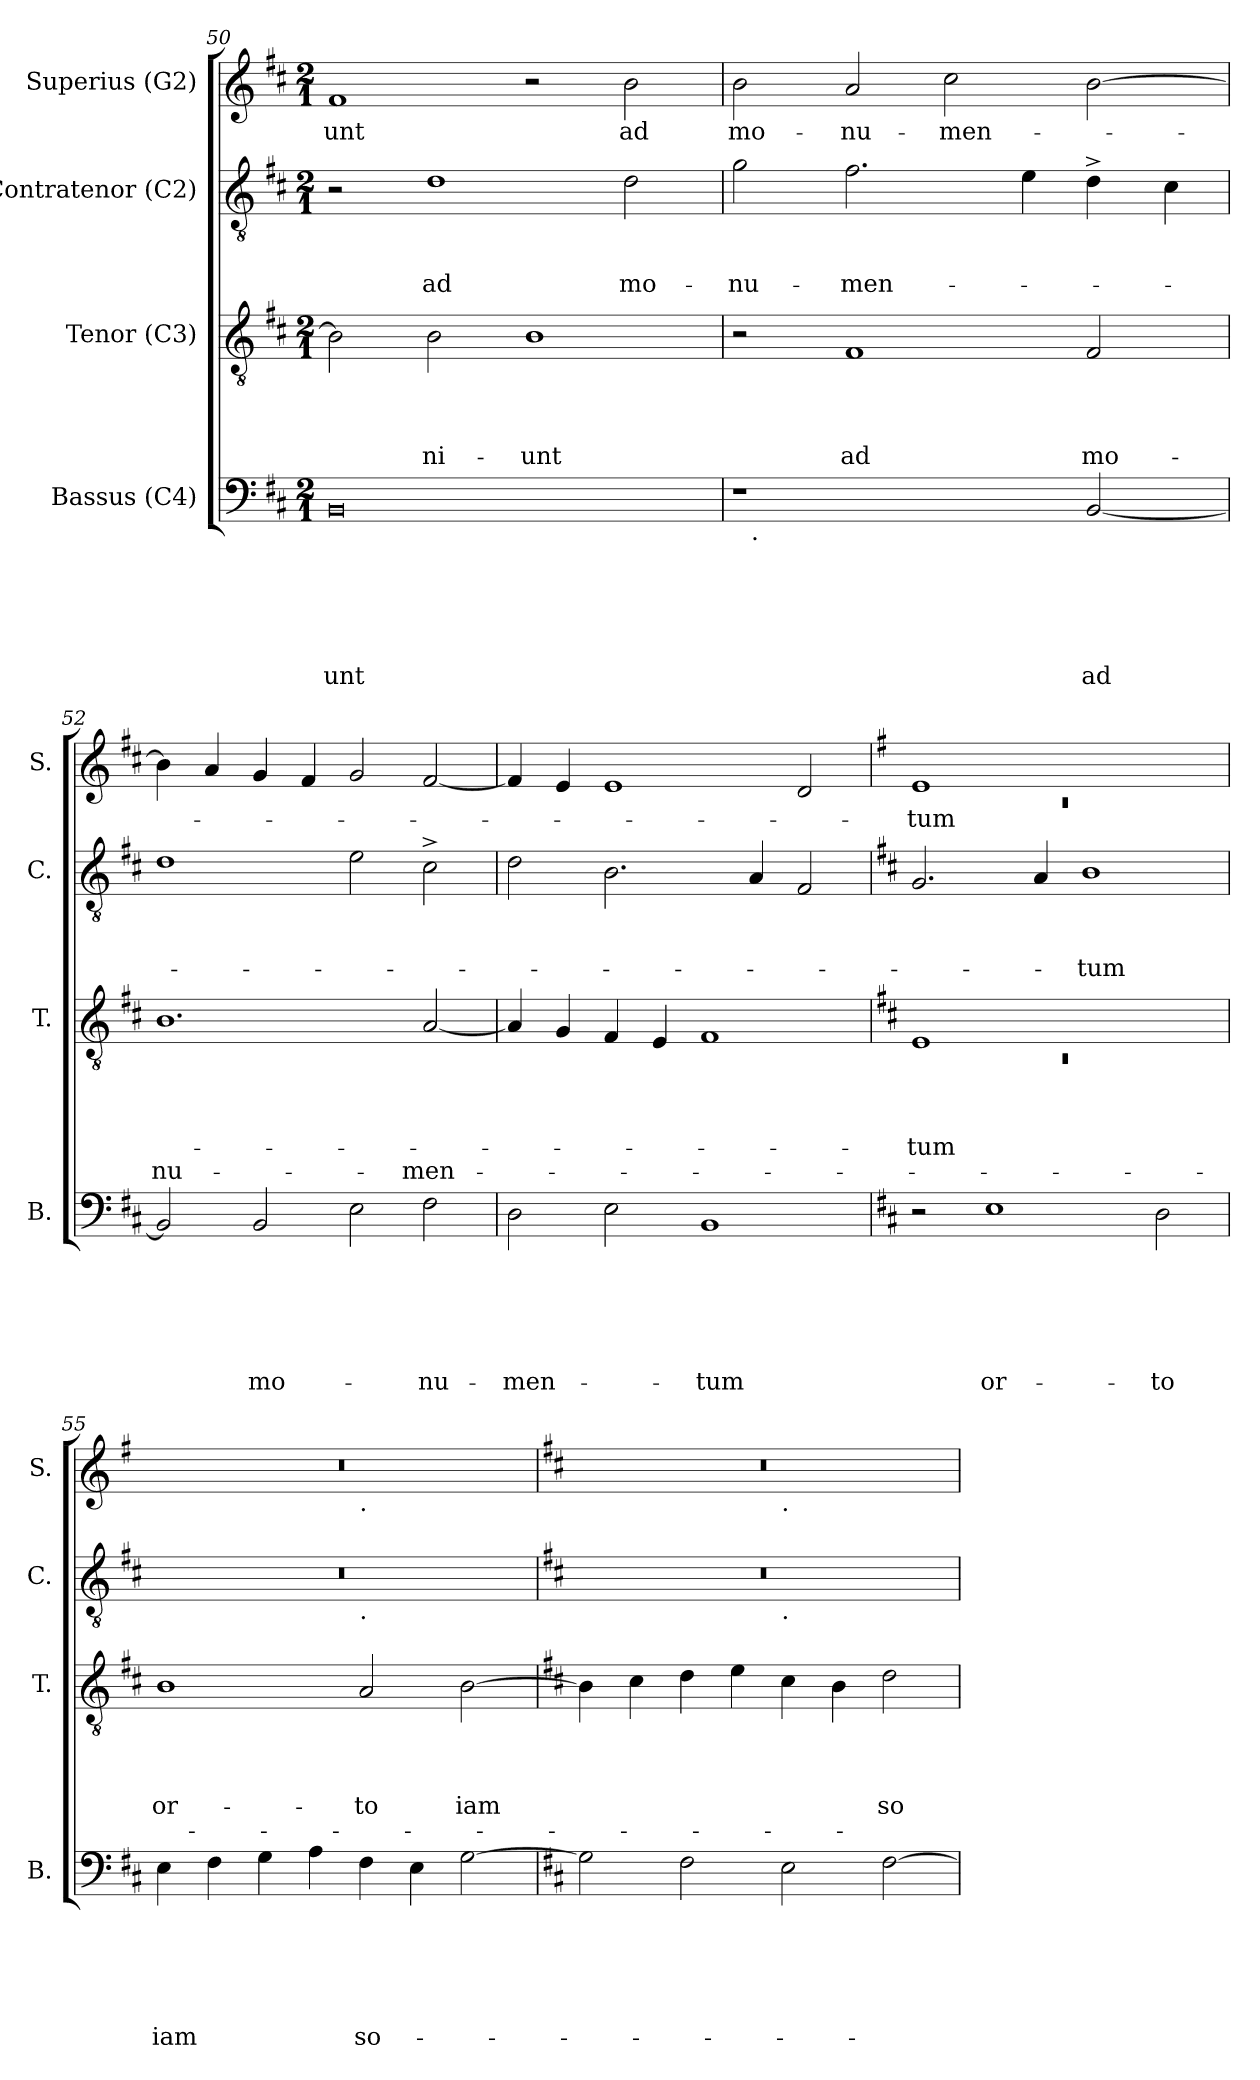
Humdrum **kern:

**kern	**text	**text	**text	**text	**text	**text	**kern	**text	**text	**text	**text	**text	**kern	**text	**text	**text	**kern	**text
*part4	*part4	*part4	*part4	*part4	*part4	*part4	*part3	*part3	*part3	*part3	*part3	*part3	*part2	*part2	*part2	*part2	*part1	*part1
*staff4	*staff4	*staff4	*staff4	*staff4	*staff4	*staff4	*staff3	*staff3	*staff3	*staff3	*staff3	*staff3	*staff2	*staff2	*staff2	*staff2	*staff1	*staff1
*I"Bassus (C4)	*	*	*	*	*	*	*I"Tenor (C3)	*	*	*	*	*	*I"Contratenor (C2)	*	*	*	*I"Superius (G2)	*
*I'B.	*	*	*	*	*	*	*I'T.	*	*	*	*	*	*I'C.	*	*	*	*I'S.	*
*clefF4	*	*	*	*	*	*	*clefGv2	*	*	*	*	*	*clefGv2	*	*	*	*clefG2	*
*k[f#c#]	*	*	*	*	*	*	*k[f#c#]	*	*	*	*	*	*k[f#c#]	*	*	*	*k[f#c#]	*
*D:	*	*	*	*	*	*	*D:	*	*	*	*	*	*D:	*	*	*	*D:	*
*M2/1	*	*	*	*	*	*	*M2/1	*	*	*	*	*	*M2/1	*	*	*	*M2/1	*
=50	=50	=50	=50	=50	=50	=50	=50	=50	=50	=50	=50	=50	=50	=50	=50	=50	=50	=50
!	!	!	!	!	!	!LO:LY:b	!	!	!	!	!	!	!	!	!	!	!	!LO:LY:b
0BB	.	.	.	.	.	-unt	2B\]	.	.	.	.	.	2r	.	.	.	1f#	-unt
!	!	!	!	!	!	!	!	!	!	!	!LO:LY:b	!	!	!	!	!LO:LY:b	!	!
.	.	.	.	.	.	.	2B\	.	.	.	-ni-	.	1d	.	.	ad	.	.
!	!	!	!	!	!	!	!	!	!	!	!LO:LY:b	!	!	!	!	!	!	!
.	.	.	.	.	.	.	1B	.	.	.	-unt	.	.	.	.	.	2r	.
!	!	!	!	!	!	!	!	!	!	!	!	!	!	!	!	!LO:LY:b	!	!LO:LY:b
.	.	.	.	.	.	.	.	.	.	.	.	.	2d\	.	.	mo-	2b\	ad
=51	=51	=51	=51	=51	=51	=51	=51	=51	=51	=51	=51	=51	=51	=51	=51	=51	=51	=51
!	!	!	!	!	!	!	!	!	!	!	!	!	!	!	!	!LO:LY:b	!	!LO:LY:b
*^	*	*	*	*	*	*	*	*	*	*	*	*	*	*	*	*	*	*
1r	32ryy	.	.	.	.	.	.	2r	.	.	.	.	.	2g\	.	.	-nu-	2b\	mo-
!	!LO:TX:b:t=.	!	!	!	!	!	!	!	!	!	!	!	!	!	!	!	!	!	!
.	1ryy	.	.	.	.	.	.	.	.	.	.	.	.	.	.	.	.	.	.
!	!	!	!	!	!	!	!	!	!	!	!	!LO:LY:b	!	!	!	!	!LO:LY:b	!	!LO:LY:b
.	.	.	.	.	.	.	.	1F#	.	.	.	ad	.	2.f#\	.	.	-men-	2a/	-nu-
!	!	!	!	!	!	!	!	!	!	!	!	!	!	!	!	!	!	!	!LO:LY:b
2ryy	.	.	.	.	.	.	.	.	.	.	.	.	.	.	.	.	.	2cc#\	-men-
.	2ryy	.	.	.	.	.	.	.	.	.	.	.	.	.	.	.	.	.	.
.	.	.	.	.	.	.	.	.	.	.	.	.	.	4e\	.	.	.	.	.
!	!	!	!	!	!	!	!LO:LY:b	!	!	!	!	!LO:LY:b	!	!	!	!	!	!	!
[<2BB/	.	.	.	.	.	.	ad	2F#/	.	.	.	mo-	.	4d^>\	.	.	.	[<2b\	.
.	4...ryy	.	.	.	.	.	.	.	.	.	.	.	.	.	.	.	.	.	.
.	.	.	.	.	.	.	.	.	.	.	.	.	.	4c#\	.	.	.	.	.
!!LO:LB:g=z
=52	=52	=52	=52	=52	=52	=52	=52	=52	=52	=52	=52	=52	=52	=52	=52	=52	=52	=52	=52
!	!	!	!	!	!	!	!	!	!	!	!	!	!LO:LY:b	!	!	!	!	!	!
*v	*v	*	*	*	*	*	*	*	*	*	*	*	*	*	*	*	*	*	*
2BB/]	.	.	.	.	.	.	1.B	.	.	.	.	-nu-	1d	.	.	.	4b\]	.
.	.	.	.	.	.	.	.	.	.	.	.	.	.	.	.	.	4a/	.
!	!	!	!	!	!	!LO:LY:b	!	!	!	!	!	!	!	!	!	!	!	!
2BB/	.	.	.	.	.	mo-	.	.	.	.	.	.	.	.	.	.	4g/	.
.	.	.	.	.	.	.	.	.	.	.	.	.	.	.	.	.	4f#/	.
2E\	.	.	.	.	.	.	.	.	.	.	.	.	2e\	.	.	.	2g/	.
!	!	!	!	!	!	!LO:LY:b	!	!	!	!	!	!LO:LY:b	!	!	!	!	!	!
2F#\	.	.	.	.	.	-nu-	[<2A/	.	.	.	.	-men-	2c#^>\	.	.	.	[<2f#/	.
=53	=53	=53	=53	=53	=53	=53	=53	=53	=53	=53	=53	=53	=53	=53	=53	=53	=53	=53
!	!	!	!	!	!	!LO:LY:b	!	!	!	!	!	!	!	!	!	!	!	!
2D\	.	.	.	.	.	-men-	4A/]	.	.	.	.	.	2d\	.	.	.	4f#/]	.
.	.	.	.	.	.	.	4G/	.	.	.	.	.	.	.	.	.	4e/	.
2E\	.	.	.	.	.	.	4F#/	.	.	.	.	.	2.B\	.	.	.	1e	.
.	.	.	.	.	.	.	4E/	.	.	.	.	.	.	.	.	.	.	.
!	!	!	!	!	!	!LO:LY:b	!	!	!	!	!	!	!	!	!	!	!	!
1BB	.	.	.	.	.	-tum	1F#	.	.	.	.	.	.	.	.	.	.	.
.	.	.	.	.	.	.	.	.	.	.	.	.	4A/	.	.	.	.	.
.	.	.	.	.	.	.	.	.	.	.	.	.	2F#/	.	.	.	2d/	.
=54	=54	=54	=54	=54	=54	=54	=54	=54	=54	=54	=54	=54	=54	=54	=54	=54	=54	=54
*	*	*	*	*	*	*	*	*	*	*	*	*	*	*	*	*	*k[f#]	*
*	*	*	*	*	*	*	*	*	*	*	*	*	*	*	*	*	*G:	*
*	*	*	*	*	*	*	*^	*	*	*	*	*	*	*	*	*	*^	*
!	!	!	!	!	!	!	!	!LO:N:vis=1	!	!	!	!LO:LY:b	!	!	!	!	!	!	!LO:N:vis=1	!LO:LY:b
2r	.	.	.	.	.	.	1E	0rC	.	.	.	-tum	.	2.G/	.	.	.	1e	0rc	-tum
!	!	!	!	!	!	!LO:LY:b	!	!	!	!	!	!	!	!	!	!	!	!	!	!
1E	.	.	.	.	.	or-	.	.	.	.	.	.	.	.	.	.	.	.	.	.
.	.	.	.	.	.	.	.	.	.	.	.	.	.	4A/	.	.	.	.	.	.
!	!	!	!	!	!	!	!	!	!	!	!	!	!	!	!	!	!LO:LY:b	!	!	!
.	.	.	.	.	.	.	1ryy	.	.	.	.	.	.	1B	.	.	-tum	1ryy	.	.
!	!	!	!	!	!	!LO:LY:b	!	!	!	!	!	!	!	!	!	!	!	!	!	!
2D\	.	.	.	.	.	-to	.	.	.	.	.	.	.	.	.	.	.	.	.	.
*	*	*	*	*	*	*	*v	*v	*	*	*	*	*	*	*	*	*	*	*	*
=55	=55	=55	=55	=55	=55	=55	=55	=55	=55	=55	=55	=55	=55	=55	=55	=55	=55	=55	=55
!	!	!	!	!	!	!LO:LY:b	!	!	!	!	!LO:LY:b	!	!	!	!	!	!	!	!
*	*	*	*	*	*	*	*	*	*	*	*	*	*^	*	*	*	*	*	*
4E\	.	.	.	.	.	iam	1B	.	.	.	or-	.	0r	1ryy	.	.	.	0r	1ryy	.
4F#\	.	.	.	.	.	.	.	.	.	.	.	.	.	.	.	.	.	.	.	.
4G\	.	.	.	.	.	.	.	.	.	.	.	.	.	.	.	.	.	.	.	.
4A\	.	.	.	.	.	.	.	.	.	.	.	.	.	.	.	.	.	.	.	.
!	!	!	!	!	!	!	!	!	!	!	!	!	!	!	!	!	!	!	!LO:TX:b:t=.	!
!	!	!	!	!	!	!	!	!	!	!	!	!	!	!LO:TX:b:t=.	!	!	!	!	!	!
!	!	!	!	!	!	!LO:LY:b	!	!	!	!	!LO:LY:b	!	!	!	!	!	!	!	!	!
4F#\	.	.	.	.	.	so-	2A/	.	.	.	-to	.	.	1ryy	.	.	.	.	1ryy	.
4E\	.	.	.	.	.	.	.	.	.	.	.	.	.	.	.	.	.	.	.	.
!	!	!	!	!	!	!	!	!	!	!	!LO:LY:b	!	!	!	!	!	!	!	!	!
[>2G\	.	.	.	.	.	.	[>2B\	.	.	.	iam	.	.	.	.	.	.	.	.	.
!!LO:PB:g=z	!!
=56	=56	=56	=56	=56	=56	=56	=56	=56	=56	=56	=56	=56	=56	=56	=56	=56	=56	=56	=56	=56
*	*	*	*	*	*	*	*	*	*	*	*	*	*	*	*	*	*	*k[f#c#]	*	*
*	*	*	*	*	*	*	*	*	*	*	*	*	*	*	*	*	*	*D:	*	*
2G\]	.	.	.	.	.	.	4B\]	.	.	.	.	.	0r	1ryy	.	.	.	0r	1ryy	.
.	.	.	.	.	.	.	4c#\	.	.	.	.	.	.	.	.	.	.	.	.	.
2F#\	.	.	.	.	.	.	4d\	.	.	.	.	.	.	.	.	.	.	.	.	.
.	.	.	.	.	.	.	4e\	.	.	.	.	.	.	.	.	.	.	.	.	.
!	!	!	!	!	!	!	!	!	!	!	!	!	!	!	!	!	!	!	!LO:TX:b:t=.	!
!	!	!	!	!	!	!	!	!	!	!	!	!	!	!LO:TX:b:t=.	!	!	!	!	!	!
2E\	.	.	.	.	.	.	4c#\	.	.	.	.	.	.	1ryy	.	.	.	.	1ryy	.
.	.	.	.	.	.	.	4B\	.	.	.	.	.	.	.	.	.	.	.	.	.
!	!	!	!	!	!	!	!	!	!	!	!LO:LY:b	!	!	!	!	!	!	!	!	!
[>2F#\	.	.	.	.	.	.	2d\	.	.	.	so-	.	.	.	.	.	.	.	.	.
*	*	*	*	*	*	*	*	*	*	*	*	*	*v	*v	*	*	*	*	*	*
*	*	*	*	*	*	*	*	*	*	*	*	*	*	*	*	*	*v	*v	*
=	=	=	=	=	=	=	=	=	=	=	=	=	=	=	=	=	=	=
*-	*-	*-	*-	*-	*-	*-	*-	*-	*-	*-	*-	*-	*-	*-	*-	*-	*-	*-
